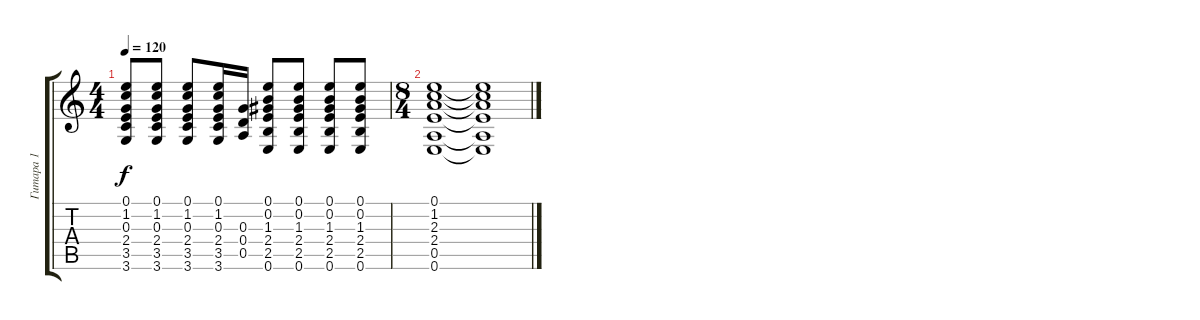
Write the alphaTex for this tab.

\track ("Гитара 1" "Гитара 1") {instrument acousticguitarnylon}
\staff {score tabs}
\tuning (E4 B3 G3 D3 A2 E2) {hide}
\ts (4 4)
\tempo 120
\clef g2
\ks c
(0.1 1.2 0.3 2.4 3.5 3.6).8{dy f} (0.1 1.2 0.3 2.4 3.5 3.6).8 (0.1 1.2 0.3 2.4 3.5 3.6).8 (0.1 1.2 0.3 2.4 3.5 3.6).16 (0.3 0.4 0.5).16 (0.1 0.2 1.3 2.4 2.5 0.6).8 (0.1 0.2 1.3 2.4 2.5 0.6).8 (0.1 0.2 1.3 2.4 2.5 0.6).8 (0.1 0.2 1.3 2.4 2.5 0.6).8 |
\ts (8 4)
(0.1 1.2 2.3 2.4 0.5 0.6).1 (0.1{t} 1.2{t} 2.3{t} 2.4{t} 0.5{t} 0.6{t}).1
